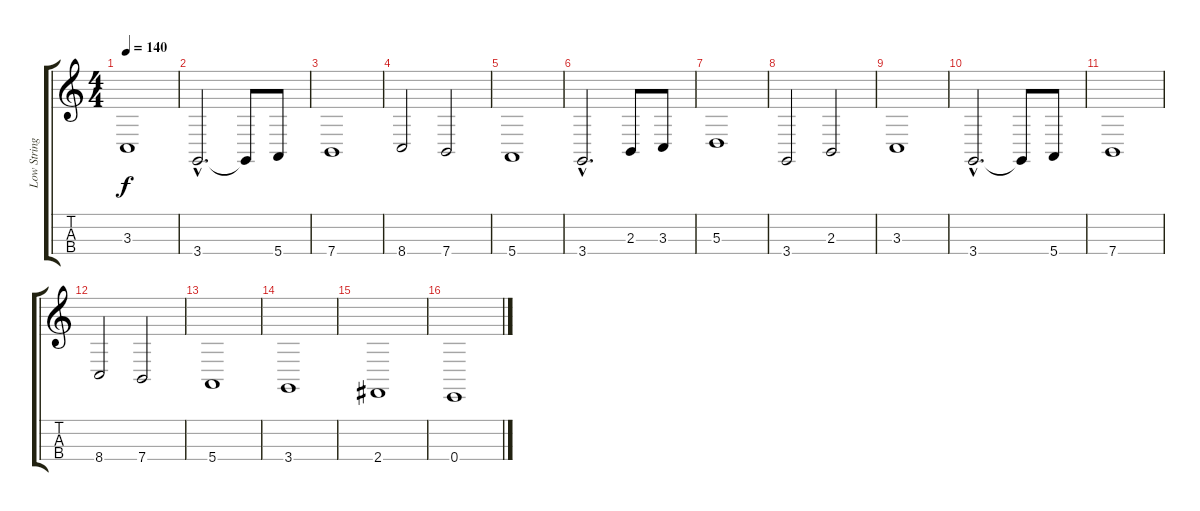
\track ("Low Strings/Bass" "Low String") {instrument synthstrings1}
\staff {score tabs}
\tuning (G3 D3 A2 E2) {hide}
\ts (4 4)
\tempo 140
\clef g2
\ks c
3.3.1{dy f} |
3.4{hac}.2{d} 3.4{t}.8 5.4.8 |
7.4.1 |
8.4.2 7.4.2 |
5.4.1 |
3.4{hac}.2{d} 2.3.8 3.3.8 |
5.3.1 |
3.4.2 2.3.2 |
3.3.1 |
3.4{hac}.2{d} 3.4{t}.8 5.4.8 |
7.4.1 |
8.4.2 7.4.2 |
5.4.1 |
3.4.1 |
2.4.1 |
0.4.1
